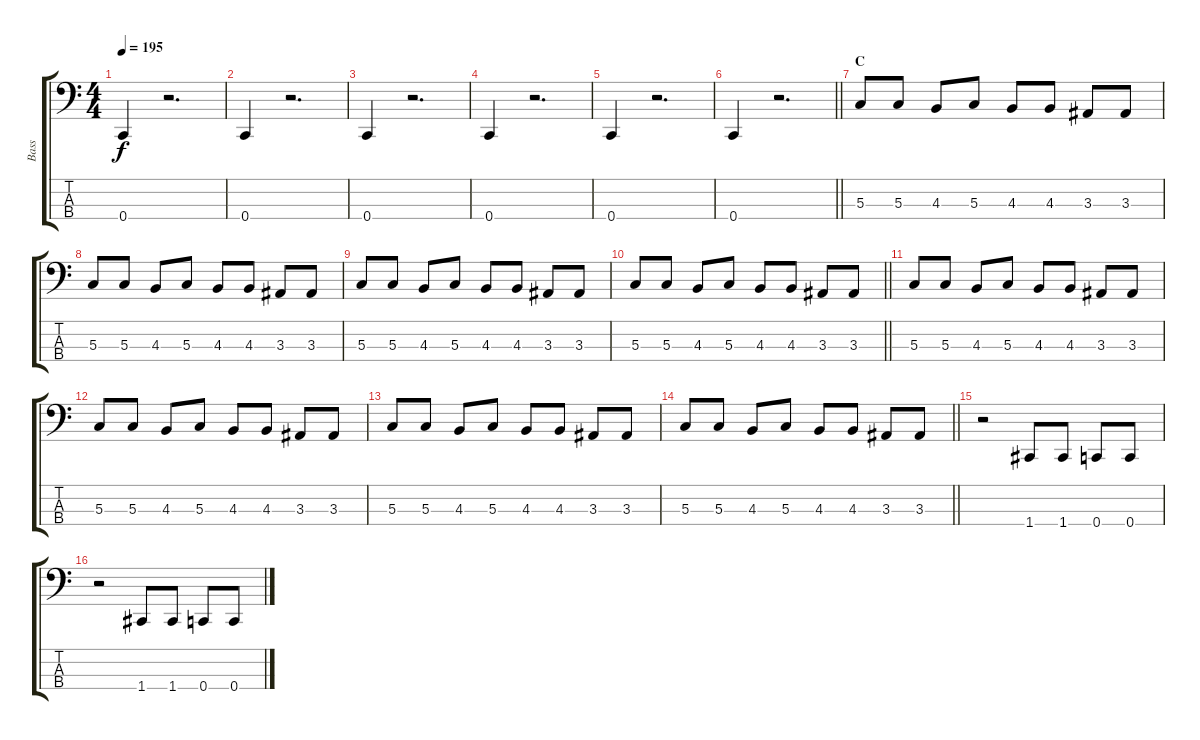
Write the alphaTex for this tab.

\track ("Bass" "Bass") {instrument electricbasspick}
\staff {score tabs}
\tuning (F2 C2 G1 C1) {hide}
\ts (4 4)
\tempo 195
\clef f4
\ks c
0.4.4{dy f} r.2{d} |
0.4.4 r.2{d} |
0.4.4 r.2{d} |
0.4.4 r.2{d} |
0.4.4 r.2{d} |
\barLineRight lightlight
0.4.4 r.2{d} |
\section ("" "C")
5.3.8 5.3.8 4.3.8 5.3.8 4.3.8 4.3.8 3.3.8 3.3.8 |
5.3.8 5.3.8 4.3.8 5.3.8 4.3.8 4.3.8 3.3.8 3.3.8 |
5.3.8 5.3.8 4.3.8 5.3.8 4.3.8 4.3.8 3.3.8 3.3.8 |
\barLineRight lightlight
5.3.8 5.3.8 4.3.8 5.3.8 4.3.8 4.3.8 3.3.8 3.3.8 |
5.3.8 5.3.8 4.3.8 5.3.8 4.3.8 4.3.8 3.3.8 3.3.8 |
5.3.8 5.3.8 4.3.8 5.3.8 4.3.8 4.3.8 3.3.8 3.3.8 |
5.3.8 5.3.8 4.3.8 5.3.8 4.3.8 4.3.8 3.3.8 3.3.8 |
\barLineRight lightlight
5.3.8 5.3.8 4.3.8 5.3.8 4.3.8 4.3.8 3.3.8 3.3.8 |
r.2 1.4.8 1.4.8 0.4.8 0.4.8 |
r.2 1.4.8 1.4.8 0.4.8 0.4.8
